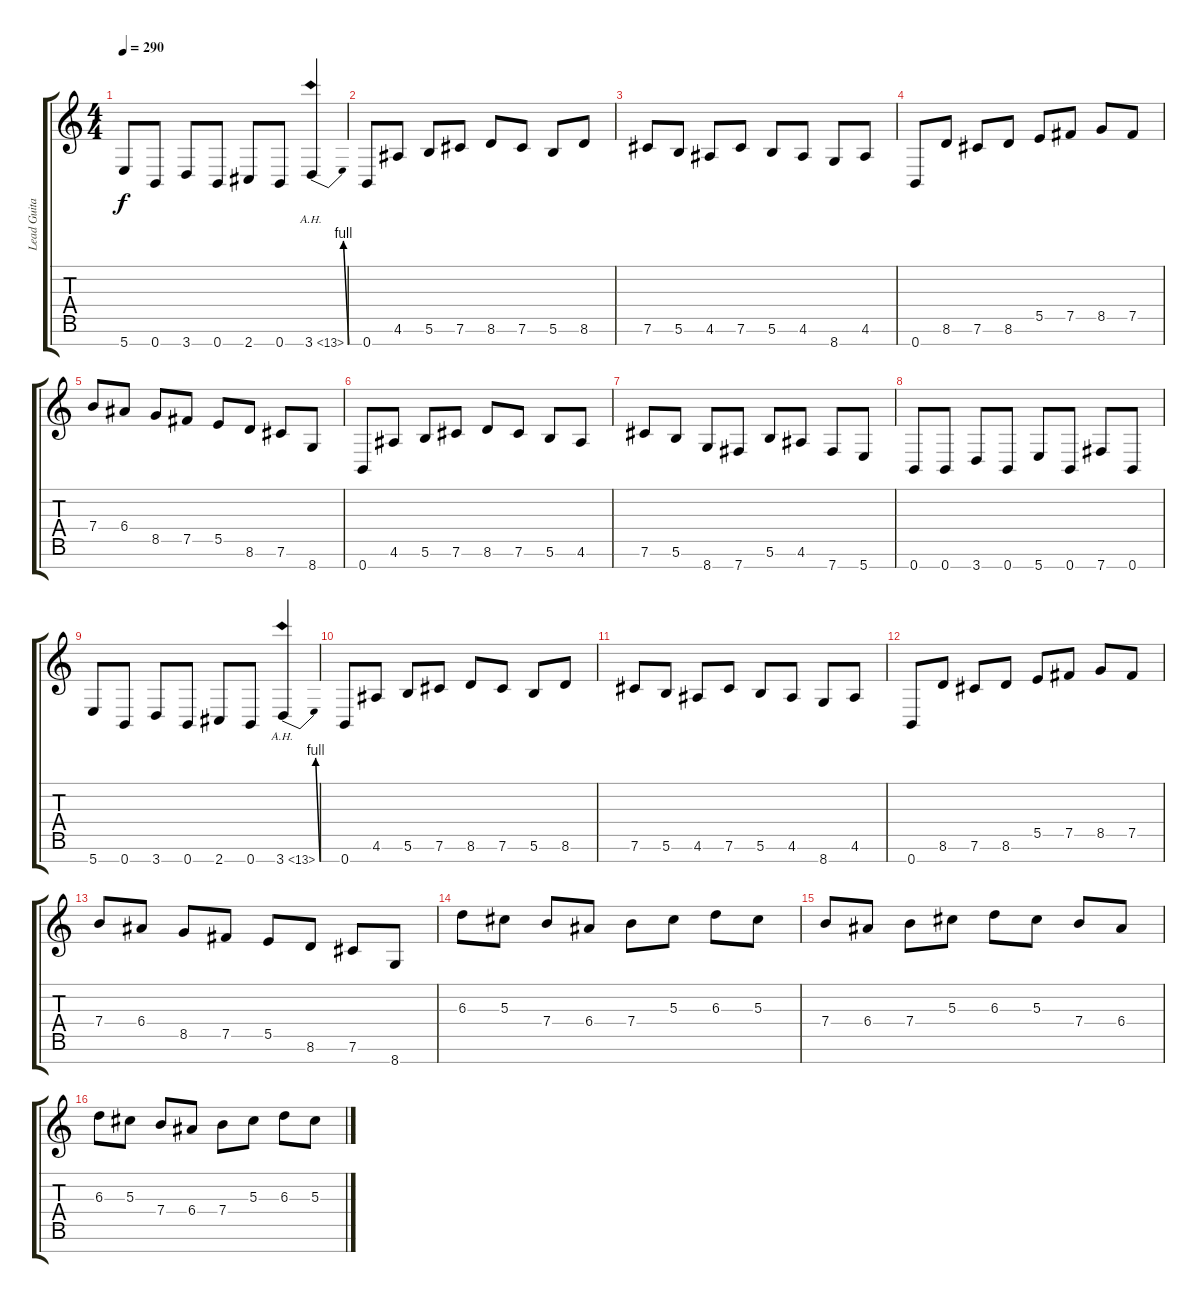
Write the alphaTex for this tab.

\track ("Lead Guitar (Chris Storey)" "Lead Guita") {instrument distortionguitar}
\staff {score tabs}
\tuning (Gb4 Db4 Ab3 E3 B2 Gb2 B1) {hide}
\ts (4 4)
\tempo 290
\clef g2
\ks c
5.7.8{dy f} 0.7.8 3.7.8 0.7.8 2.7.8 0.7.8 3.7{be (bend 0 0 60 4) ah 10}.4 |
0.7.8 4.6.8 5.6.8 7.6.8 8.6.8 7.6.8 5.6.8 8.6.8 |
7.6.8 5.6.8 4.6.8 7.6.8 5.6.8 4.6.8 8.7.8 4.6.8 |
0.7.8 8.6.8 7.6.8 8.6.8 5.5.8 7.5.8 8.5.8 7.5.8 |
7.4.8 6.4.8 8.5.8 7.5.8 5.5.8 8.6.8 7.6.8 8.7.8 |
0.7.8 4.6.8 5.6.8 7.6.8 8.6.8 7.6.8 5.6.8 4.6.8 |
7.6.8 5.6.8 8.7.8 7.7.8 5.6.8 4.6.8 7.7.8 5.7.8 |
0.7.8 0.7.8 3.7.8 0.7.8 5.7.8 0.7.8 7.7.8 0.7.8 |
5.7.8 0.7.8 3.7.8 0.7.8 2.7.8 0.7.8 3.7{be (bend 0 0 60 4) ah 10}.4 |
0.7.8 4.6.8 5.6.8 7.6.8 8.6.8 7.6.8 5.6.8 8.6.8 |
7.6.8 5.6.8 4.6.8 7.6.8 5.6.8 4.6.8 8.7.8 4.6.8 |
0.7.8 8.6.8 7.6.8 8.6.8 5.5.8 7.5.8 8.5.8 7.5.8 |
7.4.8 6.4.8 8.5.8 7.5.8 5.5.8 8.6.8 7.6.8 8.7.8 |
6.3.8 5.3.8 7.4.8 6.4.8 7.4.8 5.3.8 6.3.8 5.3.8 |
7.4.8 6.4.8 7.4.8 5.3.8 6.3.8 5.3.8 7.4.8 6.4.8 |
6.3.8 5.3.8 7.4.8 6.4.8 7.4.8 5.3.8 6.3.8 5.3.8
